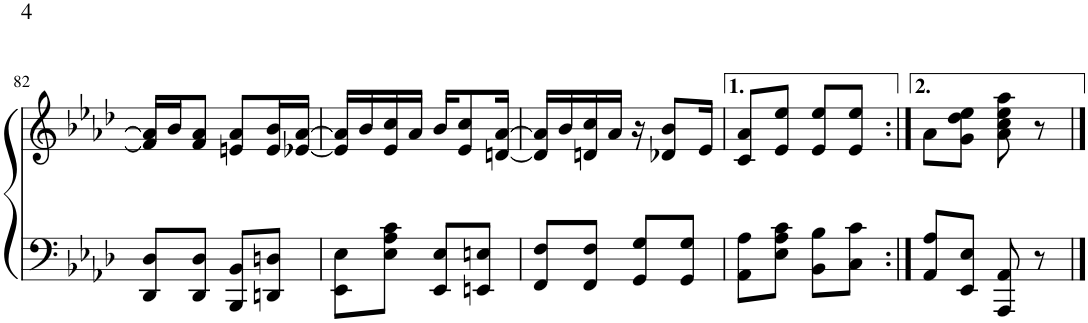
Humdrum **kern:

**kern	**kern
*part1	*part1
*staff2	*staff1
*I"Pno	*
*I'Pno	*
!!LO:PB:g=z
*clefF4	*clefG2
*k[b-e-a-d-]	*k[b-e-a-d-]
*M2/4	*M2/4
=82	=82
8DD-/ 8D-/L	16f/] 16a-/]LL
.	16b-/J
8DD-/ 8D-/J	8f/ 8a-/J
8BBB-/ 8BB-/L	8en/ 8a-/L
8DDn/ 8Dn/J	16e/ 16b-/L
.	[16e-X/ [16a-/JJ
=83	=83
8EE-\ 8E-\L	16e-/] 16a-/]LL
.	16b-/
8E-\ 8A-\ 8c\J	16e-/ 16cc/
.	16a-/JJ
8EE-/ 8E-/L	16b-/KL
.	8e-/ 8cc/
8EEn/ 8En/J	.
.	[16dn/ [16a-/Jk
=84	=84
8FF/ 8F/L	16d/] 16a-/]LL
.	16b-/
8FF/ 8F/J	16dn/ 16cc/
.	16a-/JJ
8GG/ 8G/L	16r
.	8d-X/ 8b-/L
8GG/ 8G/J	.
.	16e-/Jk
=85	=85
8AA-\ 8A-\L	8c/ 8a-/L
8E-\ 8A-\ 8c\J	8e-/ 8ee-/J
8BB-\ 8B-\L	8e-/ 8ee-/L
8C\ 8c\J	8e-/ 8ee-/J
=86:|!	=86:|!
8AA-/ 8A-/L	8a-\L
8EE-/ 8E-/J	8g\ 8dd-\ 8ee-\J
8AAA-/ 8AA-/	8a-\ 8cc\ 8ee-\ 8aa-\
8r	8r
==	==
*-	*-
